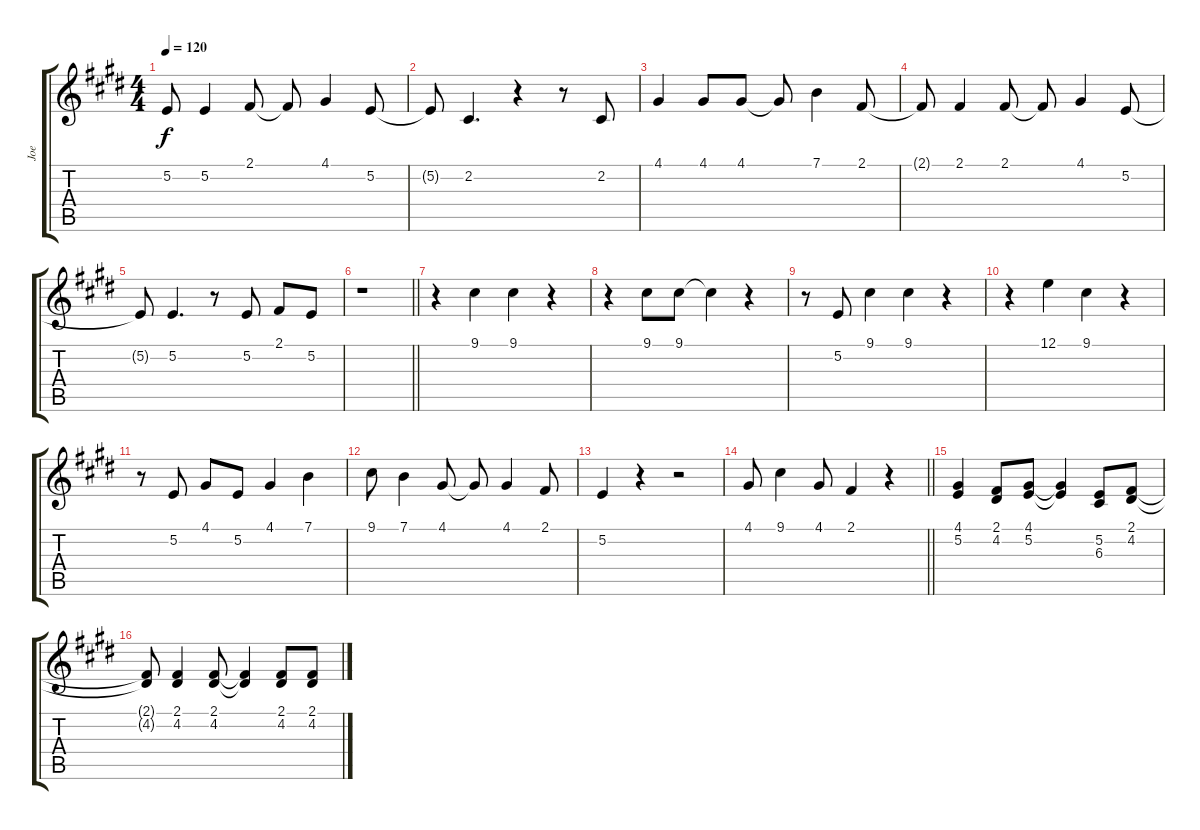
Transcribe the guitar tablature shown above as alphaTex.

\track ("Joe" "Joe") {instrument lead1square}
\staff {score tabs}
\tuning (E4 B3 G3 D3 A2 E2) {hide}
\ts (4 4)
\tempo 120
\clef g2
\ks c#minor
5.2{t}.8{dy f} 5.2.4 2.1.8 2.1{t}.8 4.1.4 5.2.8 |
5.2{t}.8 2.2.4{d} r.4 r.8 2.2.8 |
4.1.4 4.1.8 4.1.8 4.1{t}.8 7.1.4 2.1.8 |
2.1{t}.8 2.1.4 2.1.8 2.1{t}.8 4.1.4 5.2.8 |
5.2{t}.8 5.2.4{d} r.8 5.2.8 2.1.8 5.2.8 |
\barLineRight lightlight
r.1 |
r.4 9.1.4 9.1.4 r.4 |
r.4 9.1.8 9.1.8 9.1{t}.4 r.4 |
r.8 5.2.8 9.1.4 9.1.4 r.4 |
r.4 12.1.4 9.1.4 r.4 |
r.8 5.2.8 4.1.8 5.2.8 4.1.4 7.1.4 |
9.1.8 7.1.4 4.1.8 4.1{t}.8 4.1.4 2.1.8 |
5.2.4 r.4 r.2 |
\barLineRight lightlight
4.1.8 9.1.4 4.1.8 2.1.4 r.4 |
(4.1 5.2).4 (2.1 4.2).8 (4.1 5.2).8 (4.1{t} 5.2{t}).4 (5.2 6.3).8 (2.1 4.2).8 |
(2.1{t} 4.2{t}).8 (2.1 4.2).4 (2.1 4.2).8 (2.1{t} 4.2{t}).4 (2.1 4.2).8 (2.1 4.2).8
